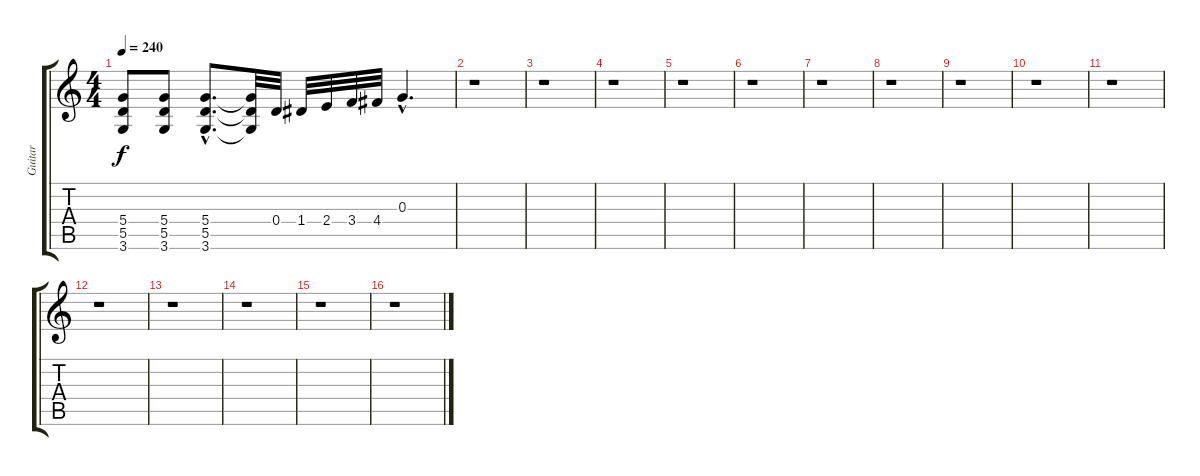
\track ("Guitar" "Guitar") {instrument distortionguitar}
\staff {score tabs}
\tuning (E4 B3 G3 D3 A2 E2) {hide}
\ts (4 4)
\tempo 240
\clef g2
\ks c
(5.4{t} 5.5{t} 3.6{t}).8{dy f} (5.4 5.5 3.6).8 (5.4{hac} 5.5{hac} 3.6{hac}).8{d} (5.4{t} 5.5{t} 3.6{t}).32 0.4.32 1.4.32 2.4.32 3.4.32 4.4.32 0.3{hac}.4{d} |
r.1 |
r.1 |
r.1 |
r.1 |
r.1 |
r.1 |
r.1 |
r.1 |
r.1 |
r.1 |
r.1 |
r.1 |
r.1 |
r.1 |
r.1
